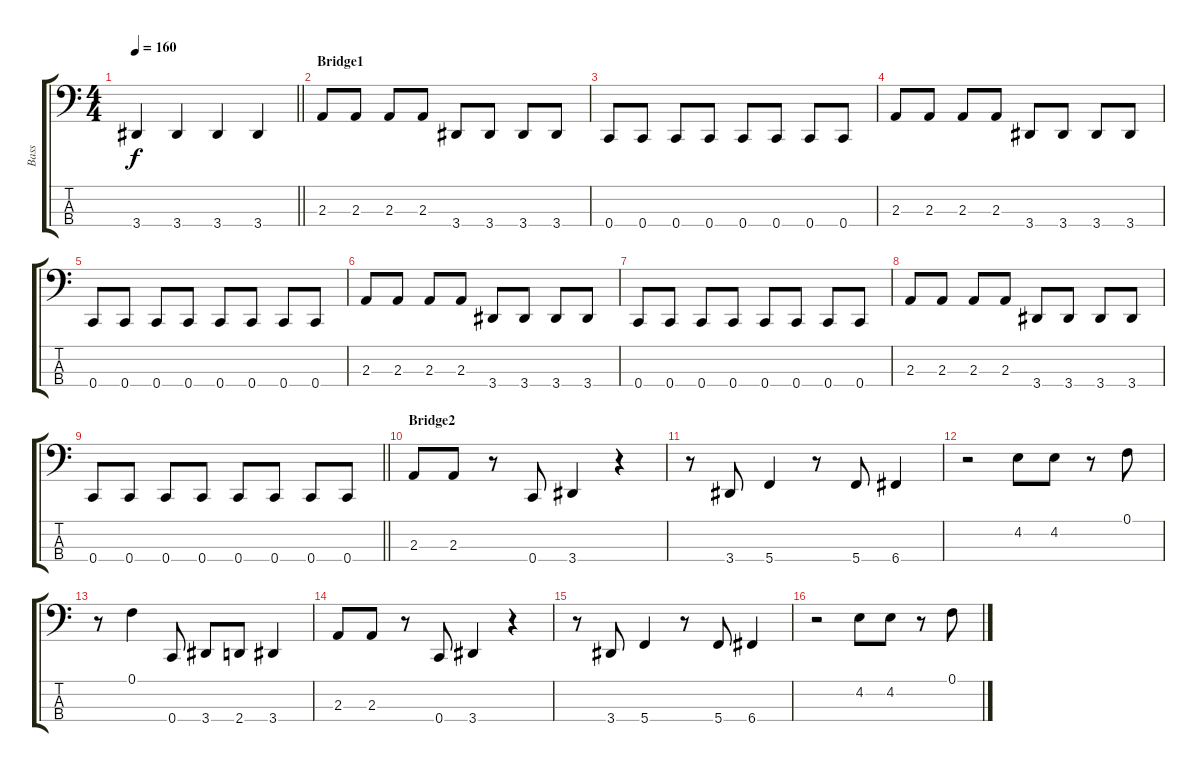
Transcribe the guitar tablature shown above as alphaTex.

\track ("Bass" "Bass") {instrument electricbassfinger}
\staff {score tabs}
\tuning (F2 C2 G1 C1) {hide}
\ts (4 4)
\tempo 160
\clef f4
\barLineRight lightlight
\ks c
3.4.4{dy f} 3.4.4 3.4.4 3.4.4 |
\section ("" "Bridge1")
2.3.8 2.3.8 2.3.8 2.3.8 3.4.8 3.4.8 3.4.8 3.4.8 |
0.4.8 0.4.8 0.4.8 0.4.8 0.4.8 0.4.8 0.4.8 0.4.8 |
2.3.8 2.3.8 2.3.8 2.3.8 3.4.8 3.4.8 3.4.8 3.4.8 |
0.4.8 0.4.8 0.4.8 0.4.8 0.4.8 0.4.8 0.4.8 0.4.8 |
2.3.8 2.3.8 2.3.8 2.3.8 3.4.8 3.4.8 3.4.8 3.4.8 |
0.4.8 0.4.8 0.4.8 0.4.8 0.4.8 0.4.8 0.4.8 0.4.8 |
2.3.8 2.3.8 2.3.8 2.3.8 3.4.8 3.4.8 3.4.8 3.4.8 |
\barLineRight lightlight
0.4.8 0.4.8 0.4.8 0.4.8 0.4.8 0.4.8 0.4.8 0.4.8 |
\section ("" "Bridge2")
2.3.8 2.3.8 r.8 0.4.8 3.4.4 r.4 |
r.8 3.4.8 5.4.4 r.8 5.4.8 6.4.4 |
r.2 4.2.8 4.2.8 r.8 0.1.8 |
r.8 0.1.4 0.4.8 3.4.8 2.4.8 3.4.4 |
2.3.8 2.3.8 r.8 0.4.8 3.4.4 r.4 |
r.8 3.4.8 5.4.4 r.8 5.4.8 6.4.4 |
r.2 4.2.8 4.2.8 r.8 0.1.8
